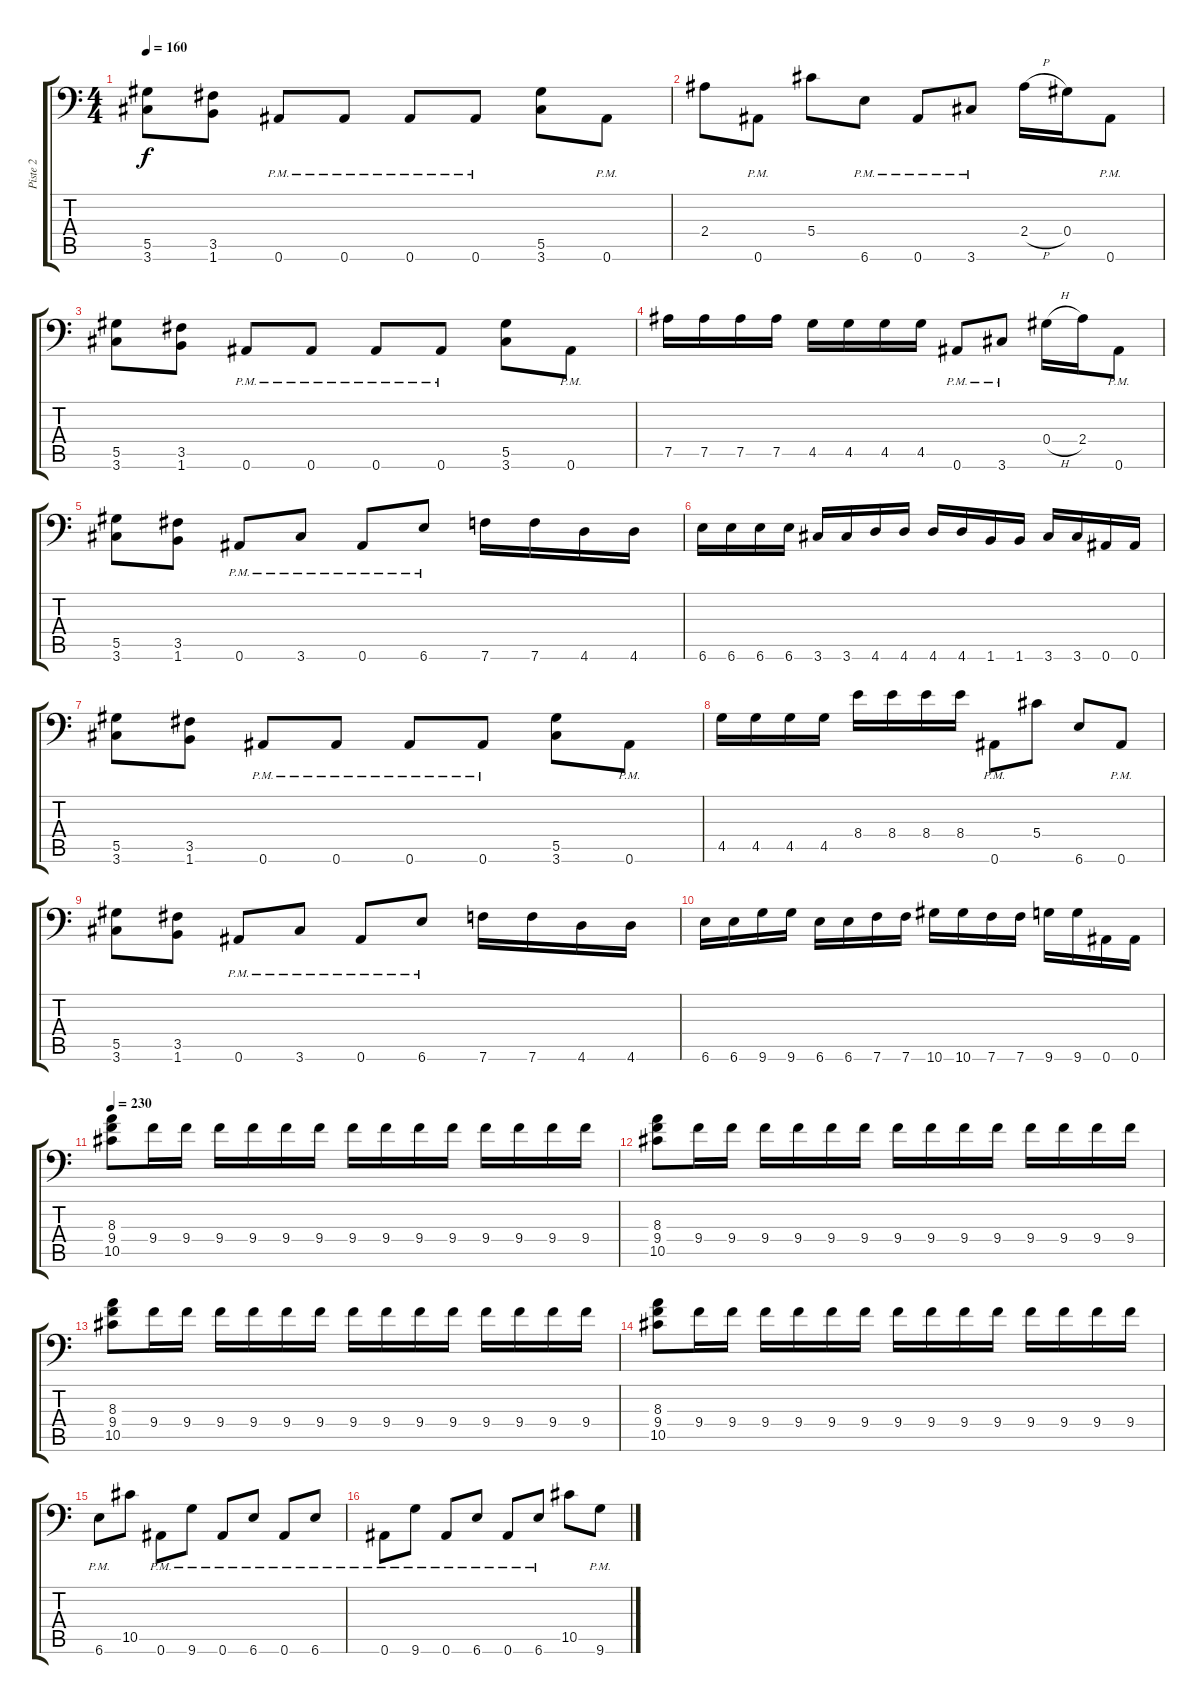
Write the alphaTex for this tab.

\track ("Piste 2" "Piste 2") {instrument distortionguitar}
\staff {score tabs}
\tuning (Bb3 F3 Db3 Ab2 Eb2 Bb1) {hide}
\ts (4 4)
\tempo 160
\clef f4
\ks c
(5.5 3.6).8{dy f} (3.5 1.6).8 0.6{pm}.8 0.6{pm}.8 0.6{pm}.8 0.6{pm}.8 (5.5 3.6).8 0.6{pm}.8 |
2.4.8 0.6{pm}.8 5.4.8 6.6{pm}.8 0.6{pm}.8 3.6{pm}.8 2.4{h}.16 0.4.16 0.6{pm}.8 |
(5.5 3.6).8 (3.5 1.6).8 0.6{pm}.8 0.6{pm}.8 0.6{pm}.8 0.6{pm}.8 (5.5 3.6).8 0.6{pm}.8 |
7.5.16 7.5.16 7.5.16 7.5.16 4.5.16 4.5.16 4.5.16 4.5.16 0.6{pm}.8 3.6{pm}.8 0.4{h}.16 2.4.16 0.6{pm}.8 |
(5.5 3.6).8 (3.5 1.6).8 0.6{pm}.8 3.6{pm}.8 0.6{pm}.8 6.6{pm}.8 7.6.16 7.6.16 4.6.16 4.6.16 |
6.6.16 6.6.16 6.6.16 6.6.16 3.6.16 3.6.16 4.6.16 4.6.16 4.6.16 4.6.16 1.6.16 1.6.16 3.6.16 3.6.16 0.6.16 0.6.16 |
(5.5 3.6).8 (3.5 1.6).8 0.6{pm}.8 0.6{pm}.8 0.6{pm}.8 0.6{pm}.8 (5.5 3.6).8 0.6{pm}.8 |
4.5.16 4.5.16 4.5.16 4.5.16 8.4.16 8.4.16 8.4.16 8.4.16 0.6{pm}.8 5.4.8 6.6.8 0.6{pm}.8 |
(5.5 3.6).8 (3.5 1.6).8 0.6{pm}.8 3.6{pm}.8 0.6{pm}.8 6.6{pm}.8 7.6.16 7.6.16 4.6.16 4.6.16 |
6.6.16 6.6.16 9.6.16 9.6.16 6.6.16 6.6.16 7.6.16 7.6.16 10.6.16 10.6.16 7.6.16 7.6.16 9.6.16 9.6.16 0.6.16 0.6.16 |
\tempo 230
(8.3 9.4 10.5).8 9.4.16 9.4.16 9.4.16 9.4.16 9.4.16 9.4.16 9.4.16 9.4.16 9.4.16 9.4.16 9.4.16 9.4.16 9.4.16 9.4.16 |
(8.3 9.4 10.5).8 9.4.16 9.4.16 9.4.16 9.4.16 9.4.16 9.4.16 9.4.16 9.4.16 9.4.16 9.4.16 9.4.16 9.4.16 9.4.16 9.4.16 |
(8.3 9.4 10.5).8 9.4.16 9.4.16 9.4.16 9.4.16 9.4.16 9.4.16 9.4.16 9.4.16 9.4.16 9.4.16 9.4.16 9.4.16 9.4.16 9.4.16 |
(8.3 9.4 10.5).8 9.4.16 9.4.16 9.4.16 9.4.16 9.4.16 9.4.16 9.4.16 9.4.16 9.4.16 9.4.16 9.4.16 9.4.16 9.4.16 9.4.16 |
6.6{pm}.8 10.5.8 0.6{pm}.8 9.6{pm}.8 0.6{pm}.8 6.6{pm}.8 0.6{pm}.8 6.6{pm}.8 |
0.6{pm}.8 9.6{pm}.8 0.6{pm}.8 6.6{pm}.8 0.6{pm}.8 6.6{pm}.8 10.5.8 9.6{pm}.8
